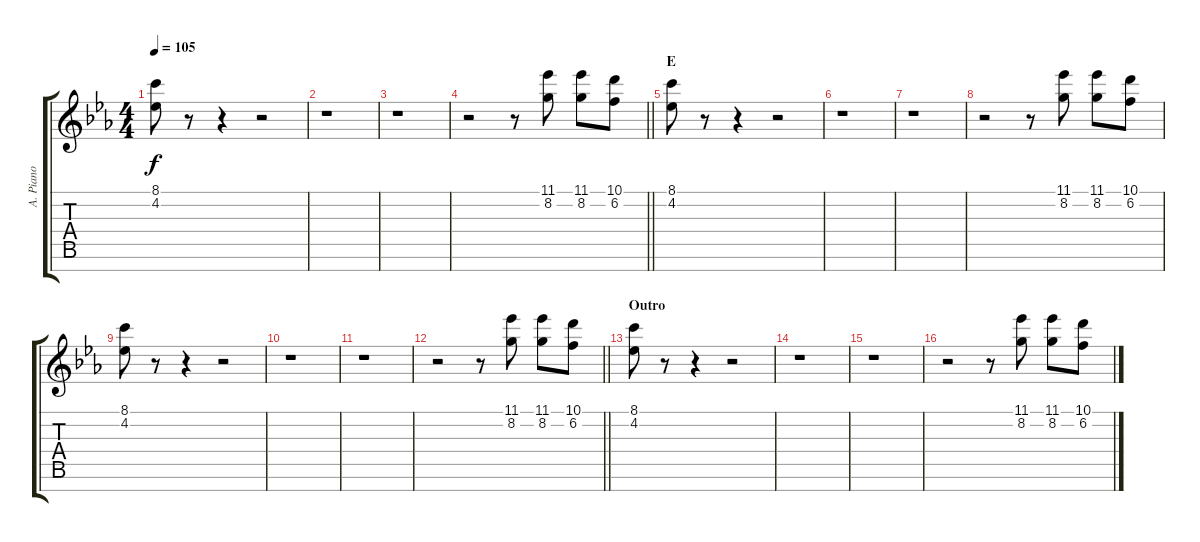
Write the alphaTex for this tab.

\track ("A. Piano" "A. Piano") {instrument acousticgrandpiano}
\staff {score tabs}
\tuning (E5 B4 G4 D4 A3 E3 B2) {hide}
\ts (4 4)
\tempo 105
\clef g2
\ks eb
(8.1 4.2).8{dy f} r.8 r.4 r.2 |
r.1 |
r.1 |
\barLineRight lightlight
r.2 r.8 (11.1 8.2).8 (11.1 8.2).8 (10.1 6.2).8 |
\section ("" "E")
(8.1 4.2).8 r.8 r.4 r.2 |
r.1 |
r.1 |
r.2 r.8 (11.1 8.2).8 (11.1 8.2).8 (10.1 6.2).8 |
(8.1 4.2).8 r.8 r.4 r.2 |
r.1 |
r.1 |
\barLineRight lightlight
r.2 r.8 (11.1 8.2).8 (11.1 8.2).8 (10.1 6.2).8 |
\section ("" "Outro")
(8.1 4.2).8 r.8 r.4 r.2 |
r.1 |
r.1 |
r.2 r.8 (11.1 8.2).8 (11.1 8.2).8 (10.1 6.2).8
